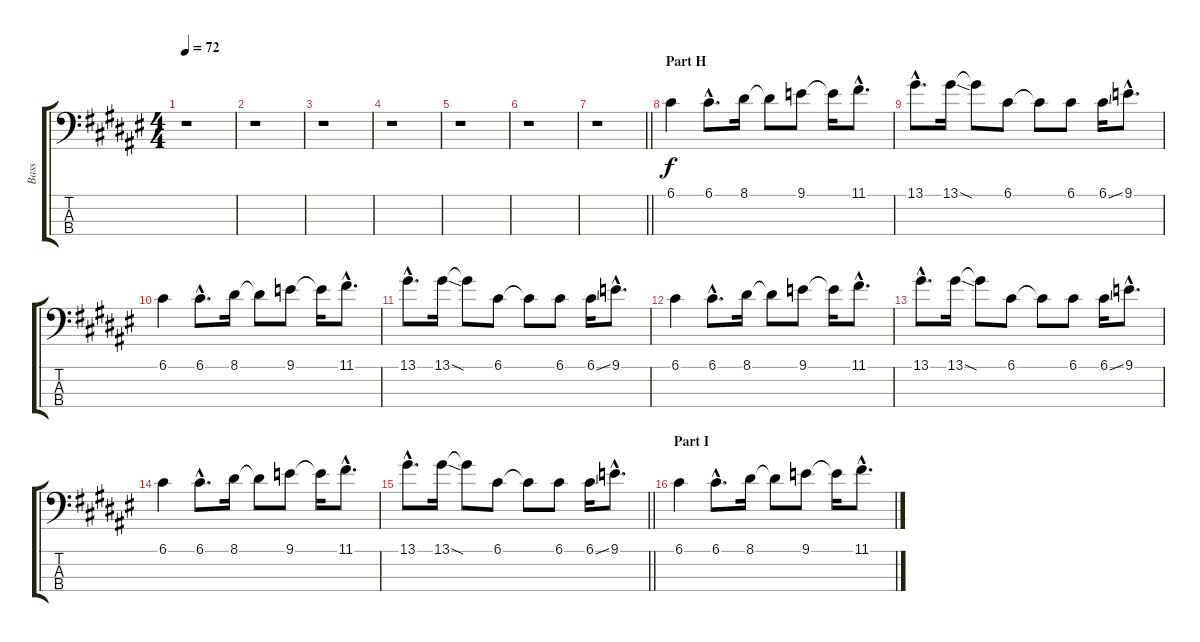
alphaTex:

\track ("Bass" "Bass") {instrument electricbasspick}
\staff {score tabs}
\tuning (G2 D2 A1 E1) {hide}
\ts (4 4)
\tempo 72
\clef f4
\ks f#
r.1{dy f} |
r.1 |
r.1 |
r.1 |
r.1 |
r.1 |
\barLineRight lightlight
r.1 |
\section ("" "Part H")
6.1.4 6.1{hac}.8{d} 8.1.16 8.1{t}.8 9.1.8 9.1{t}.16 11.1{hac}.8{d} |
13.1{hac}.8{d} 13.1{sod}.16 13.1{t}.8 6.1.8 6.1{t}.8 6.1.8 6.1{ss}.16 9.1{hac}.8{d} |
6.1.4 6.1{hac}.8{d} 8.1.16 8.1{t}.8 9.1.8 9.1{t}.16 11.1{hac}.8{d} |
13.1{hac}.8{d} 13.1{sod}.16 13.1{t}.8 6.1.8 6.1{t}.8 6.1.8 6.1{ss}.16 9.1{hac}.8{d} |
6.1.4 6.1{hac}.8{d} 8.1.16 8.1{t}.8 9.1.8 9.1{t}.16 11.1{hac}.8{d} |
13.1{hac}.8{d} 13.1{sod}.16 13.1{t}.8 6.1.8 6.1{t}.8 6.1.8 6.1{ss}.16 9.1{hac}.8{d} |
6.1.4 6.1{hac}.8{d} 8.1.16 8.1{t}.8 9.1.8 9.1{t}.16 11.1{hac}.8{d} |
\barLineRight lightlight
13.1{hac}.8{d} 13.1{sod}.16 13.1{t}.8 6.1.8 6.1{t}.8 6.1.8 6.1{ss}.16 9.1{hac}.8{d} |
\section ("" "Part I")
6.1.4 6.1{hac}.8{d} 8.1.16 8.1{t}.8 9.1.8 9.1{t}.16 11.1{hac}.8{d}
